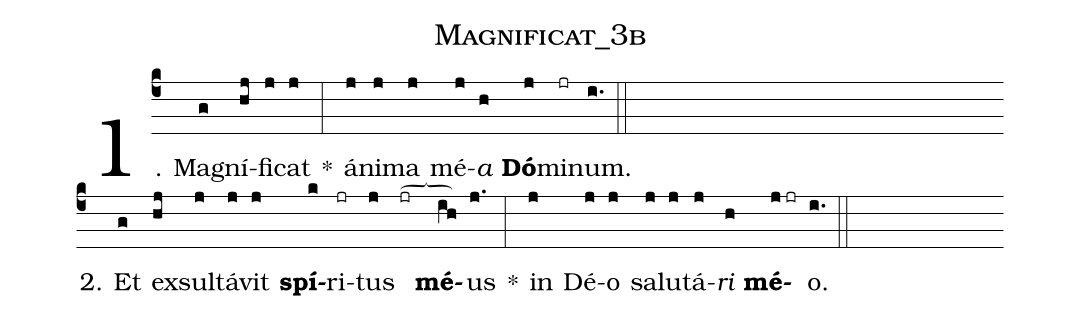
name:Magnificat_3b;
%%
(c4) 1. Ma(g)gní(hj)fi(j)cat(j) *(:) á(j)ni(j)ma(j) mé(j)<i>a</i>(h) <b>Dó</b>(j)mi(jr)num.(i.) (::) (Z-)
2. Et(g) ex(hj)sul(j)tá(j)vit(j) <b>spí</b>(k)ri(jr)tus(j) (jr[ocb:1;8.7mm])<b>mé</b>(ih)us(j.) *(:) in(j) Dé(j)o(j) sa(j)lu(j)tá(j)<i>ri</i>(h) <b>mé</b>(j//jr)o.(i.) (::)
